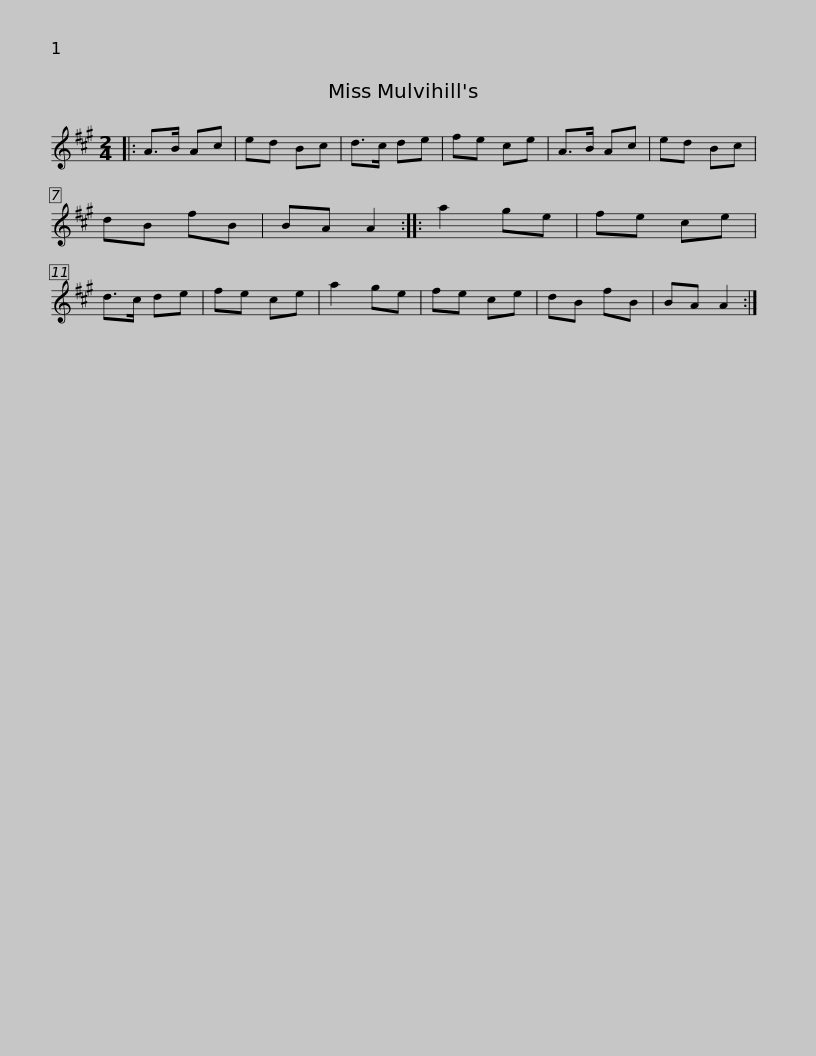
X:1
L:1/8
M:2/4
I:linebreak $
K:A
V:1 treble
V:1
|: A>B Ac | ed Bc | d>c de | fe ce | A>B Ac | %5
 ed Bc | dB fB | BA A2 :: a2 ge | fe ce |$ %10
 d>c de | fe ce | a2 ge | fe ce | dB fB | %15
 BA A2 :| %16
